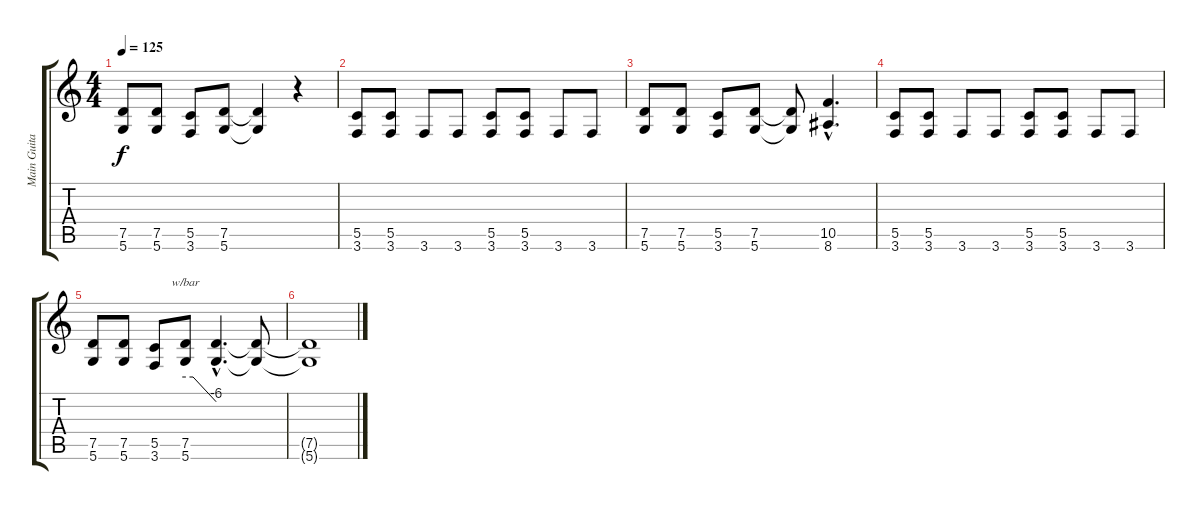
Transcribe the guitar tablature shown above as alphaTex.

\track ("Main Guitar" "Main Guita") {instrument distortionguitar}
\staff {score tabs}
\tuning (D4 A3 F3 C3 G2 D2) {hide}
\ts (4 4)
\tempo 125
\clef g2
\ks c
(7.5 5.6).8{dy f} (7.5 5.6).8 (5.5 3.6).8 (7.5 5.6).8 (7.5{t} 5.6{t}).4 r.4 |
(5.5 3.6).8 (5.5 3.6).8 3.6.8 3.6.8 (5.5 3.6).8 (5.5 3.6).8 3.6.8 3.6.8 |
(7.5 5.6).8 (7.5 5.6).8 (5.5 3.6).8 (7.5 5.6).8 (7.5{t} 5.6{t}).8 (10.5{hac} 8.6{hac}).4{d} |
(5.5 3.6).8 (5.5 3.6).8 3.6.8 3.6.8 (5.5 3.6).8 (5.5 3.6).8 3.6.8 3.6.8 |
(7.5 5.6).8 (7.5 5.6).8 (5.5 3.6).8 (7.5 5.6).8{tbe (custom default 0 0 15 0 60 -24)} (7.5{hac t} 5.6{hac t}).4{d} (7.5{t} 5.6{t}).8 |
(7.5{t} 5.6{t}).1
